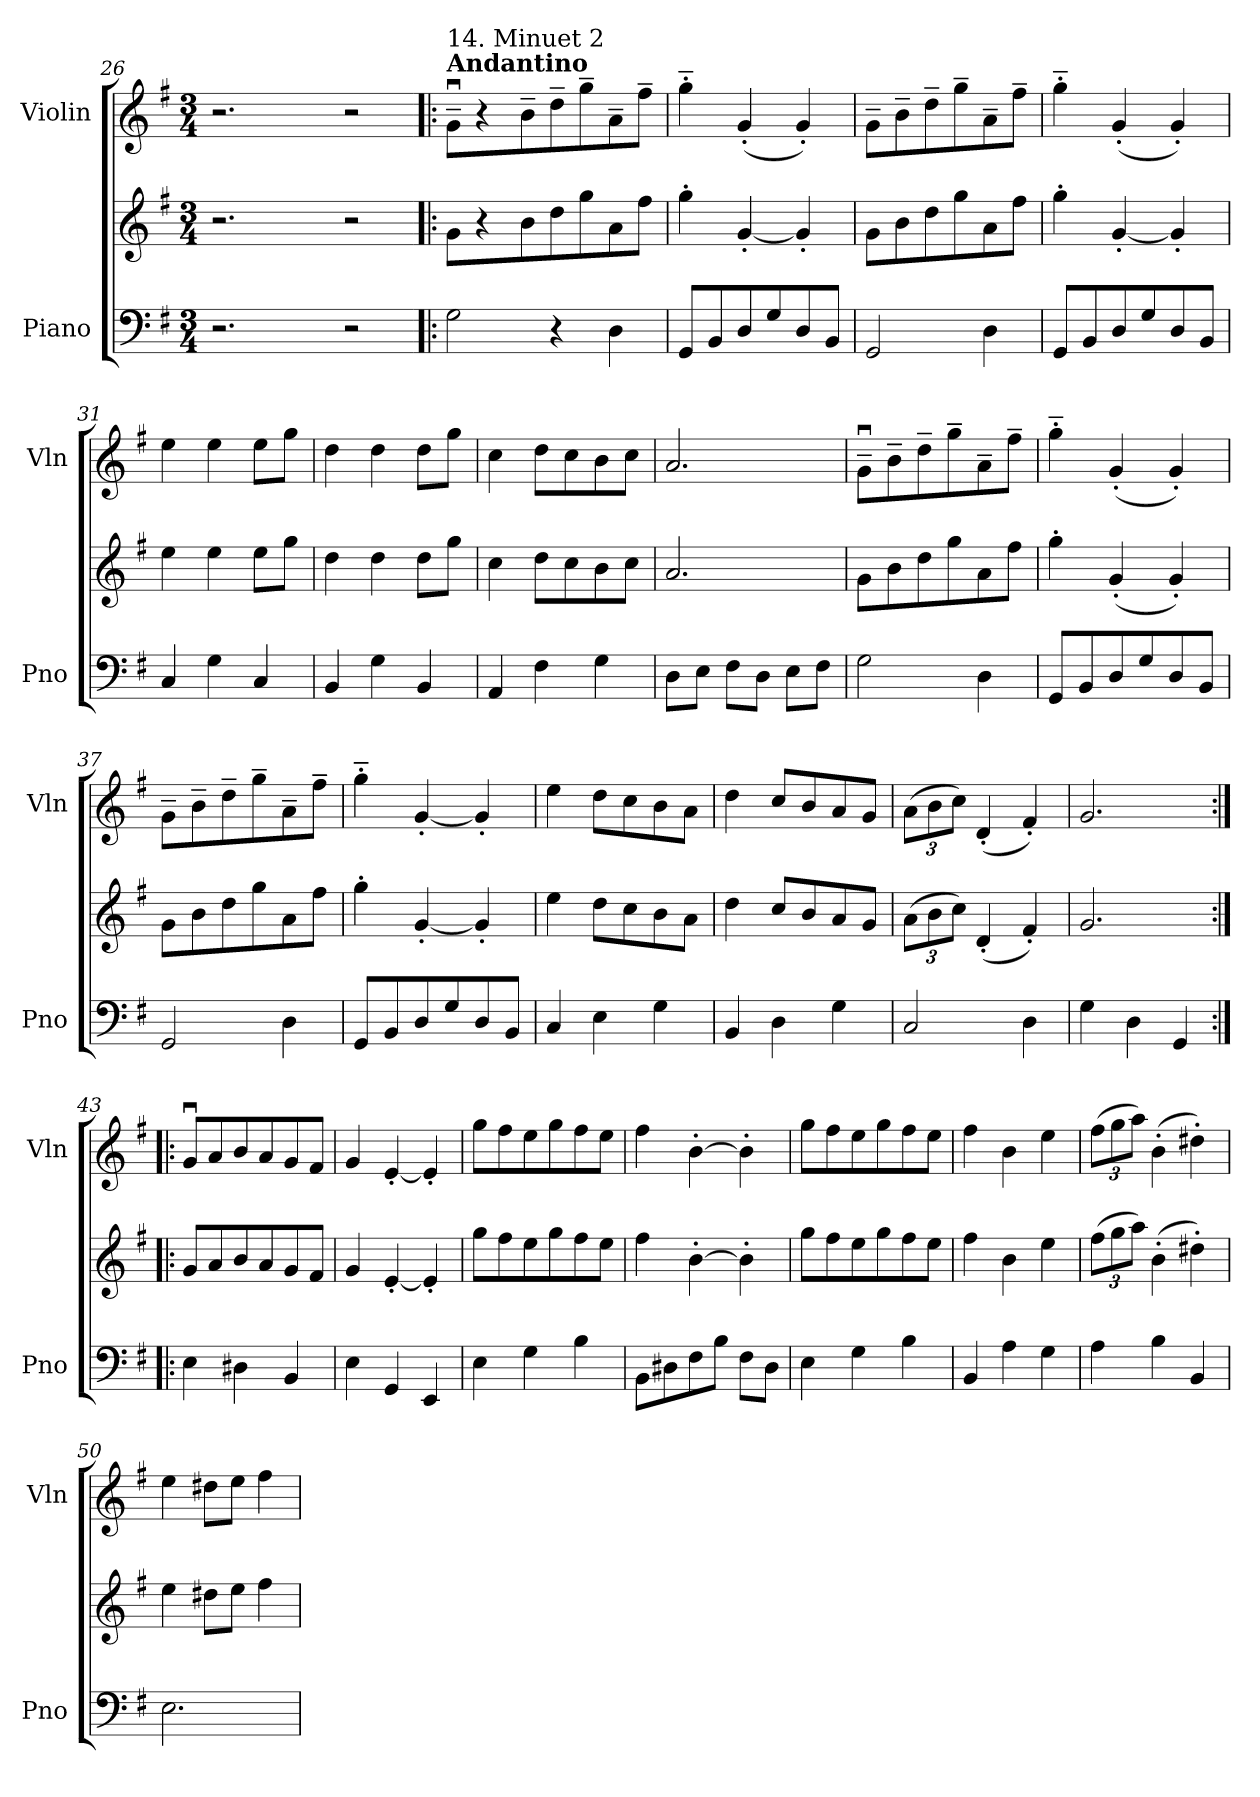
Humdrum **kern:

**kern	**kern	**kern
*part2	*part2	*part1
*staff3	*staff2	*staff1
*I"Piano	*	*I"Violin
*I'Pno	*	*I'Vln
!!LO:LB:g=z
*clefF4	*clefG2	*clefG2
*k[f#]	*k[f#]	*k[f#]
*M3/4	*M3/4	*M3/4
=26	=26	=26
2.r	2.r	2.r
4ryy	4ryy	4ryy
2r	2r	2r
!!LO:PB:g=z
=27!|:	=27!|:	=27!|:
!	!	!LO:TX:a:B:t=Andantino
!	!	!LO:TX:a:t=14. Minuet 2
2G\	8g/L	8gu~\L
.	4r	4r
.	8b\	8b~\
4r	8dd\	8dd~\
.	8gg\	8gg~\
4D\	8a/	8a~\
.	8ff#\J	8ff#~\J
=28	=28	=28
8GG/L	4gg'\	4gg'~\
8BB/	.	.
8D\	[4g'/	(4g'/
8G\	.	.
8D\	4g'/]	4g'/)
8BB/J	.	.
=29	=29	=29
2GG/	8g/L	8g~\L
.	8b\	8b~\
.	8dd\	8dd~\
.	8gg\	8gg~\
4D\	8a/	8a~\
.	8ff#\J	8ff#~\J
=30	=30	=30
8GG/L	4gg'\	4gg'~\
8BB/	.	.
8D\	[4g'/	(4g'/
8G\	.	.
8D\	4g'/]	4g'/)
8BB/J	.	.
=31	=31	=31
4C/	4ee\	4ee\
4G\	4ee\	4ee\
4C/	8ee\L	8ee\L
.	8gg\J	8gg\J
=32	=32	=32
4BB/	4dd\	4dd\
4G\	4dd\	4dd\
4BB/	8dd\L	8dd\L
.	8gg\J	8gg\J
=33	=33	=33
4AA/	4cc\	4cc\
4F#\	8dd\L	8dd\L
.	8cc\	8cc\
4G\	8b\	8b\
.	8cc\J	8cc\J
=34	=34	=34
8D\L	2.a/	2.a/
8E\J	.	.
8F#\L	.	.
8D\J	.	.
8E\L	.	.
8F#\J	.	.
!!LO:LB:g=z
=35	=35	=35
2G\	8g/L	8gu~\L
.	8b\	8b~\
.	8dd\	8dd~\
.	8gg\	8gg~\
4D\	8a/	8a~\
.	8ff#\J	8ff#~\J
=36	=36	=36
8GG/L	4gg'\	4gg'~\
8BB/	.	.
8D\	(4g'/	(4g'/
8G\	.	.
8D\	4g'/)	4g'/)
8BB/J	.	.
=37	=37	=37
2GG/	8g/L	8g~\L
.	8b\	8b~\
.	8dd\	8dd~\
.	8gg\	8gg~\
4D\	8a/	8a~\
.	8ff#\J	8ff#~\J
=38	=38	=38
8GG/L	4gg'\	4gg'~\
8BB/	.	.
8D\	[4g'/	[4g'/
8G\	.	.
8D\	4g'/]	4g'/]
8BB/J	.	.
=39	=39	=39
4C/	4ee\	4ee\
4E\	8dd\L	8dd\L
.	8cc\	8cc\
4G\	8b\	8b\
.	8a/J	8a\J
=40	=40	=40
4BB/	4dd\	4dd\
4D\	8cc\L	8cc/L
.	8b\	8b/
4G\	8a/	8a/
.	8g/J	8g/J
=41	=41	=41
*	*Xbrackettup	*Xbrackettup
2C/	(12a/L	(12a\L
.	12b\	12b\
.	12cc\J)	12cc\J)
.	(4d'/	(4d'/
4D\	4f#'/)	4f#'/)
=42	=42	=42
4G\	2.g/	2.g/
4D\	.	.
4GG/	.	.
!!LO:LB:g=z
=43:|!|:	=43:|!|:	=43:|!|:
4E\	8g/L	8gu/L
.	8a/	8a/
4D#X\	8b\	8b/
.	8a/	8a/
4BB/	8g/	8g/
.	8f#/J	8f#/J
=44	=44	=44
4E\	4g/	4g/
4GG/	[4e'/	[4e'/
4EE/	4e'/]	4e'/]
=45	=45	=45
4E\	8gg\L	8gg\L
.	8ff#\	8ff#\
4G\	8ee\	8ee\
.	8gg\	8gg\
4B\	8ff#\	8ff#\
.	8ee\J	8ee\J
=46	=46	=46
8BB/L	4ff#\	4ff#\
8D#X\	.	.
8F#\	[4b'\	[4b'\
8B\J	.	.
8F#\L	4b'\]	4b'\]
8D#\J	.	.
=47	=47	=47
4E\	8gg\L	8gg\L
.	8ff#\	8ff#\
4G\	8ee\	8ee\
.	8gg\	8gg\
4B\	8ff#\	8ff#\
.	8ee\J	8ee\J
=48	=48	=48
4BB/	4ff#\	4ff#\
4A\	4b\	4b\
4G\	4ee\	4ee\
=49	=49	=49
4A\	(12ff#\L	(12ff#\L
.	12gg\	12gg\
.	12aa\J)	12aa\J)
4B\	(4b'\	(4b'\
4BB/	4dd#X'\)	4dd#X'\)
!!LO:LB:g=z
=50	=50	=50
2.E\	4ee\	4ee\
.	8dd#X\L	8dd#X\L
.	8ee\J	8ee\J
.	4ff#\	4ff#\
=	=	=
*-	*-	*-
